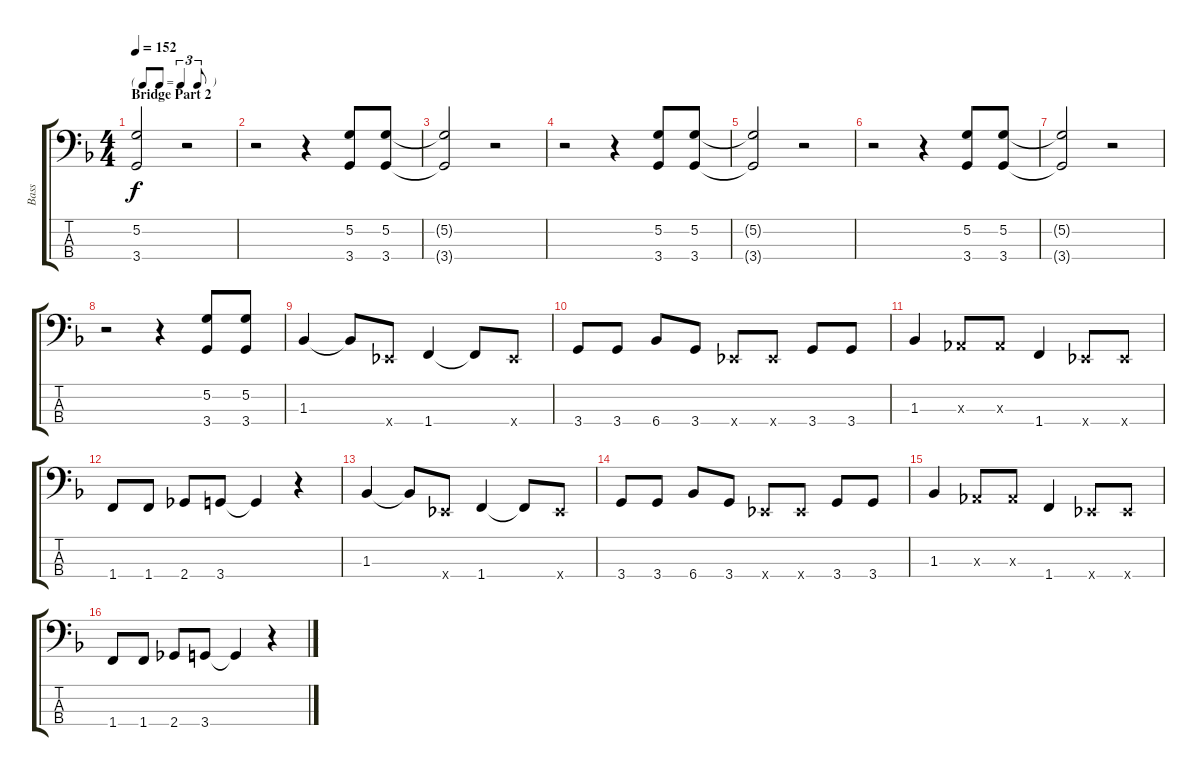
\track ("Bass" "Bass") {instrument slapbass1}
\staff {score tabs}
\tuning (G2 D2 A1 E1) {hide}
\ts (4 4)
\tf triplet8th
\section ("" "Bridge Part 2")
\tempo 152
\clef f4
\ks f
(5.2{t} 3.4{t}).2{dy f} r.2 |
r.2 r.4 (5.2 3.4).8 (5.2 3.4).8 |
(5.2{t} 3.4{t}).2 r.2 |
r.2 r.4 (5.2 3.4).8 (5.2 3.4).8 |
(5.2{t} 3.4{t}).2 r.2 |
r.2 r.4 (5.2 3.4).8 (5.2 3.4).8 |
(5.2{t} 3.4{t}).2 r.2 |
r.2 r.4 (5.2 3.4).8 (5.2 3.4).8 |
1.3.4 1.3{t}.8 -1.4{x}.8 1.4.4 1.4{t}.8 -1.4{x}.8 |
3.4.8 3.4.8 6.4.8 3.4.8 -1.4{x}.8 -1.4{x}.8 3.4.8 3.4.8 |
1.3.4 -1.3{x}.8 -1.3{x}.8 1.4.4 -1.4{x}.8 -1.4{x}.8 |
1.4.8 1.4.8 2.4.8 3.4.8 3.4{t}.4 r.4 |
1.3.4 1.3{t}.8 -1.4{x}.8 1.4.4 1.4{t}.8 -1.4{x}.8 |
3.4.8 3.4.8 6.4.8 3.4.8 -1.4{x}.8 -1.4{x}.8 3.4.8 3.4.8 |
1.3.4 -1.3{x}.8 -1.3{x}.8 1.4.4 -1.4{x}.8 -1.4{x}.8 |
1.4.8 1.4.8 2.4.8 3.4.8 3.4{t}.4 r.4
